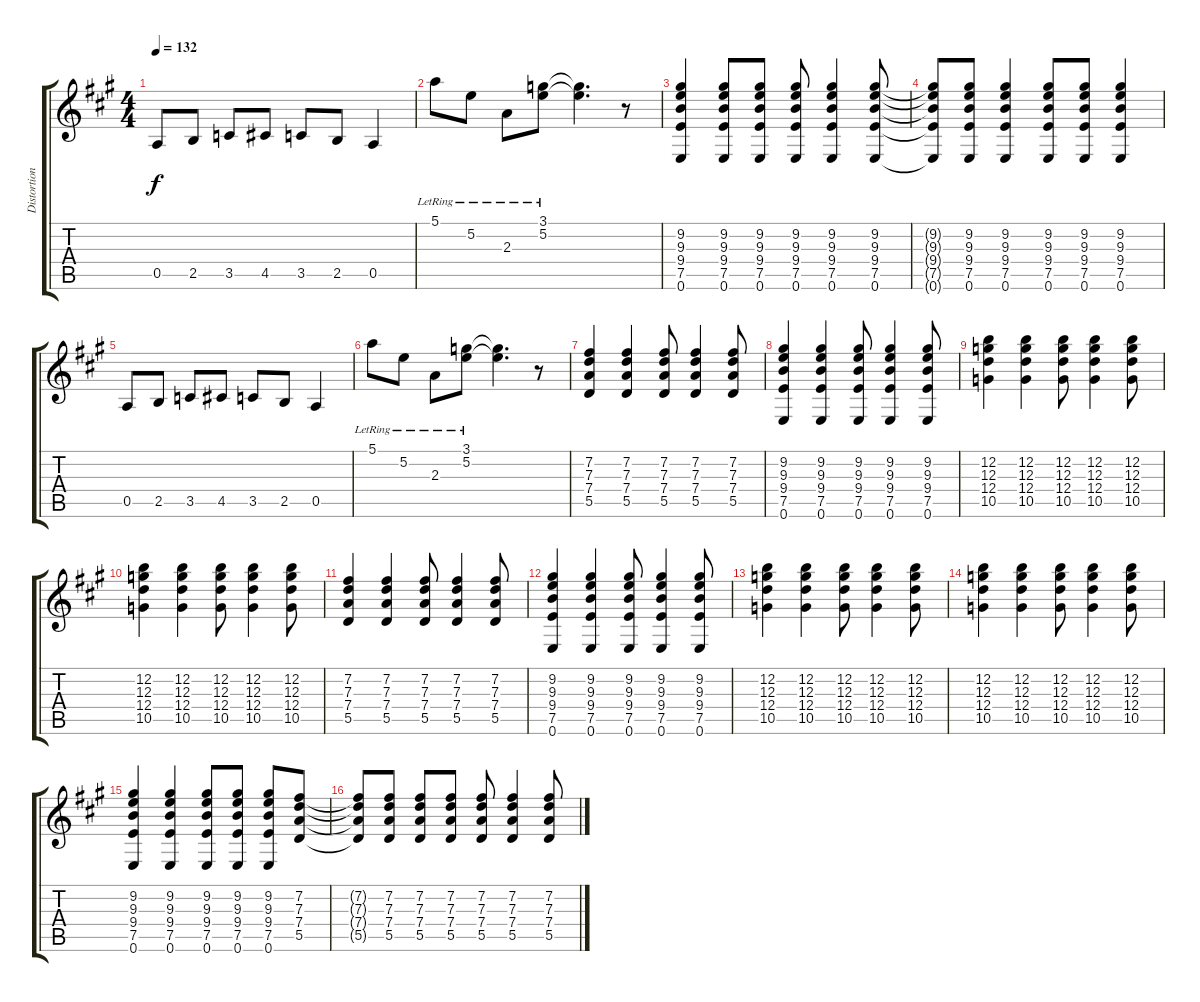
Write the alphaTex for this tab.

\track ("Distortion" "Distortion") {instrument distortionguitar}
\staff {score tabs}
\tuning (E4 B3 G3 D3 A2 E2) {hide}
\ts (4 4)
\tempo 132
\clef g2
\ks a
0.5.8{dy f} 2.5.8 3.5.8 4.5.8 3.5.8 2.5.8 0.5.4 |
5.1{lr}.8 5.2{lr}.8 2.3{lr}.8 (3.1{lr} 5.2{lr}).8 (3.1{t} 5.2{t}).4{d} r.8 |
(9.2 9.3 9.4 7.5 0.6).4 (9.2 9.3 9.4 7.5 0.6).8 (9.2 9.3 9.4 7.5 0.6).8 (9.2 9.3 9.4 7.5 0.6).8 (9.2 9.3 9.4 7.5 0.6).4 (9.2 9.3 9.4 7.5 0.6).8 |
(9.2{t} 9.3{t} 9.4{t} 7.5{t} 0.6{t}).8 (9.2 9.3 9.4 7.5 0.6).8 (9.2 9.3 9.4 7.5 0.6).4 (9.2 9.3 9.4 7.5 0.6).8 (9.2 9.3 9.4 7.5 0.6).8 (9.2 9.3 9.4 7.5 0.6).4 |
0.5.8 2.5.8 3.5.8 4.5.8 3.5.8 2.5.8 0.5.4 |
5.1{lr}.8 5.2{lr}.8 2.3{lr}.8 (3.1{lr} 5.2{lr}).8 (3.1{t} 5.2{t}).4{d} r.8 |
(7.2 7.3 7.4 5.5).4 (7.2 7.3 7.4 5.5).4 (7.2 7.3 7.4 5.5).8 (7.2 7.3 7.4 5.5).4 (7.2 7.3 7.4 5.5).8 |
(9.2 9.3 9.4 7.5 0.6).4 (9.2 9.3 9.4 7.5 0.6).4 (9.2 9.3 9.4 7.5 0.6).8 (9.2 9.3 9.4 7.5 0.6).4 (9.2 9.3 9.4 7.5 0.6).8 |
(12.2 12.3 12.4 10.5).4 (12.2 12.3 12.4 10.5).4 (12.2 12.3 12.4 10.5).8 (12.2 12.3 12.4 10.5).4 (12.2 12.3 12.4 10.5).8 |
(12.2 12.3 12.4 10.5).4 (12.2 12.3 12.4 10.5).4 (12.2 12.3 12.4 10.5).8 (12.2 12.3 12.4 10.5).4 (12.2 12.3 12.4 10.5).8 |
(7.2 7.3 7.4 5.5).4 (7.2 7.3 7.4 5.5).4 (7.2 7.3 7.4 5.5).8 (7.2 7.3 7.4 5.5).4 (7.2 7.3 7.4 5.5).8 |
(9.2 9.3 9.4 7.5 0.6).4 (9.2 9.3 9.4 7.5 0.6).4 (9.2 9.3 9.4 7.5 0.6).8 (9.2 9.3 9.4 7.5 0.6).4 (9.2 9.3 9.4 7.5 0.6).8 |
(12.2 12.3 12.4 10.5).4 (12.2 12.3 12.4 10.5).4 (12.2 12.3 12.4 10.5).8 (12.2 12.3 12.4 10.5).4 (12.2 12.3 12.4 10.5).8 |
(12.2 12.3 12.4 10.5).4 (12.2 12.3 12.4 10.5).4 (12.2 12.3 12.4 10.5).8 (12.2 12.3 12.4 10.5).4 (12.2 12.3 12.4 10.5).8 |
(9.2 9.3 9.4 7.5 0.6).4 (9.2 9.3 9.4 7.5 0.6).4 (9.2 9.3 9.4 7.5 0.6).8 (9.2 9.3 9.4 7.5 0.6).8 (9.2 9.3 9.4 7.5 0.6).8 (7.2 7.3 7.4 5.5).8 |
(7.2{t} 7.3{t} 7.4{t} 5.5{t}).8 (7.2 7.3 7.4 5.5).8 (7.2 7.3 7.4 5.5).8 (7.2 7.3 7.4 5.5).8 (7.2 7.3 7.4 5.5).8 (7.2 7.3 7.4 5.5).4 (7.2 7.3 7.4 5.5).8
